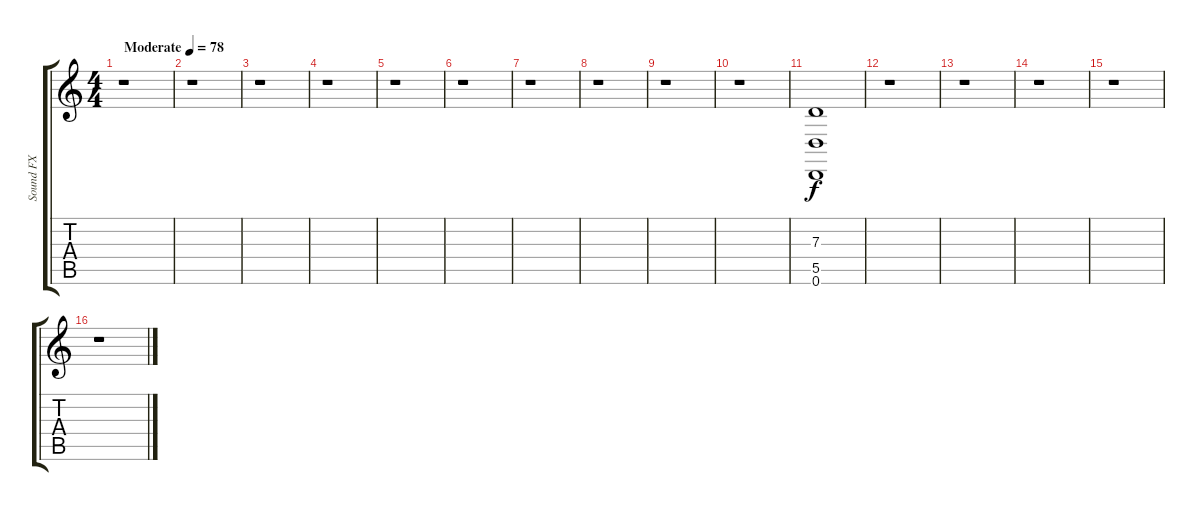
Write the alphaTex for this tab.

\track ("Sound FX" "Sound FX") {instrument tubularbells}
\staff {score tabs}
\tuning (E4 B3 G3 D3 A2 D2) {hide}
\ts (4 4)
\tempo (78 "Moderate")
\clef g2
\ks c
r.1{dy f instrument tubularbells} |
r.1 |
r.1 |
r.1 |
r.1 |
r.1 |
r.1 |
r.1 |
r.1 |
r.1 |
(7.3 5.5 0.6).1 |
r.1 |
r.1 |
r.1 |
r.1 |
r.1
